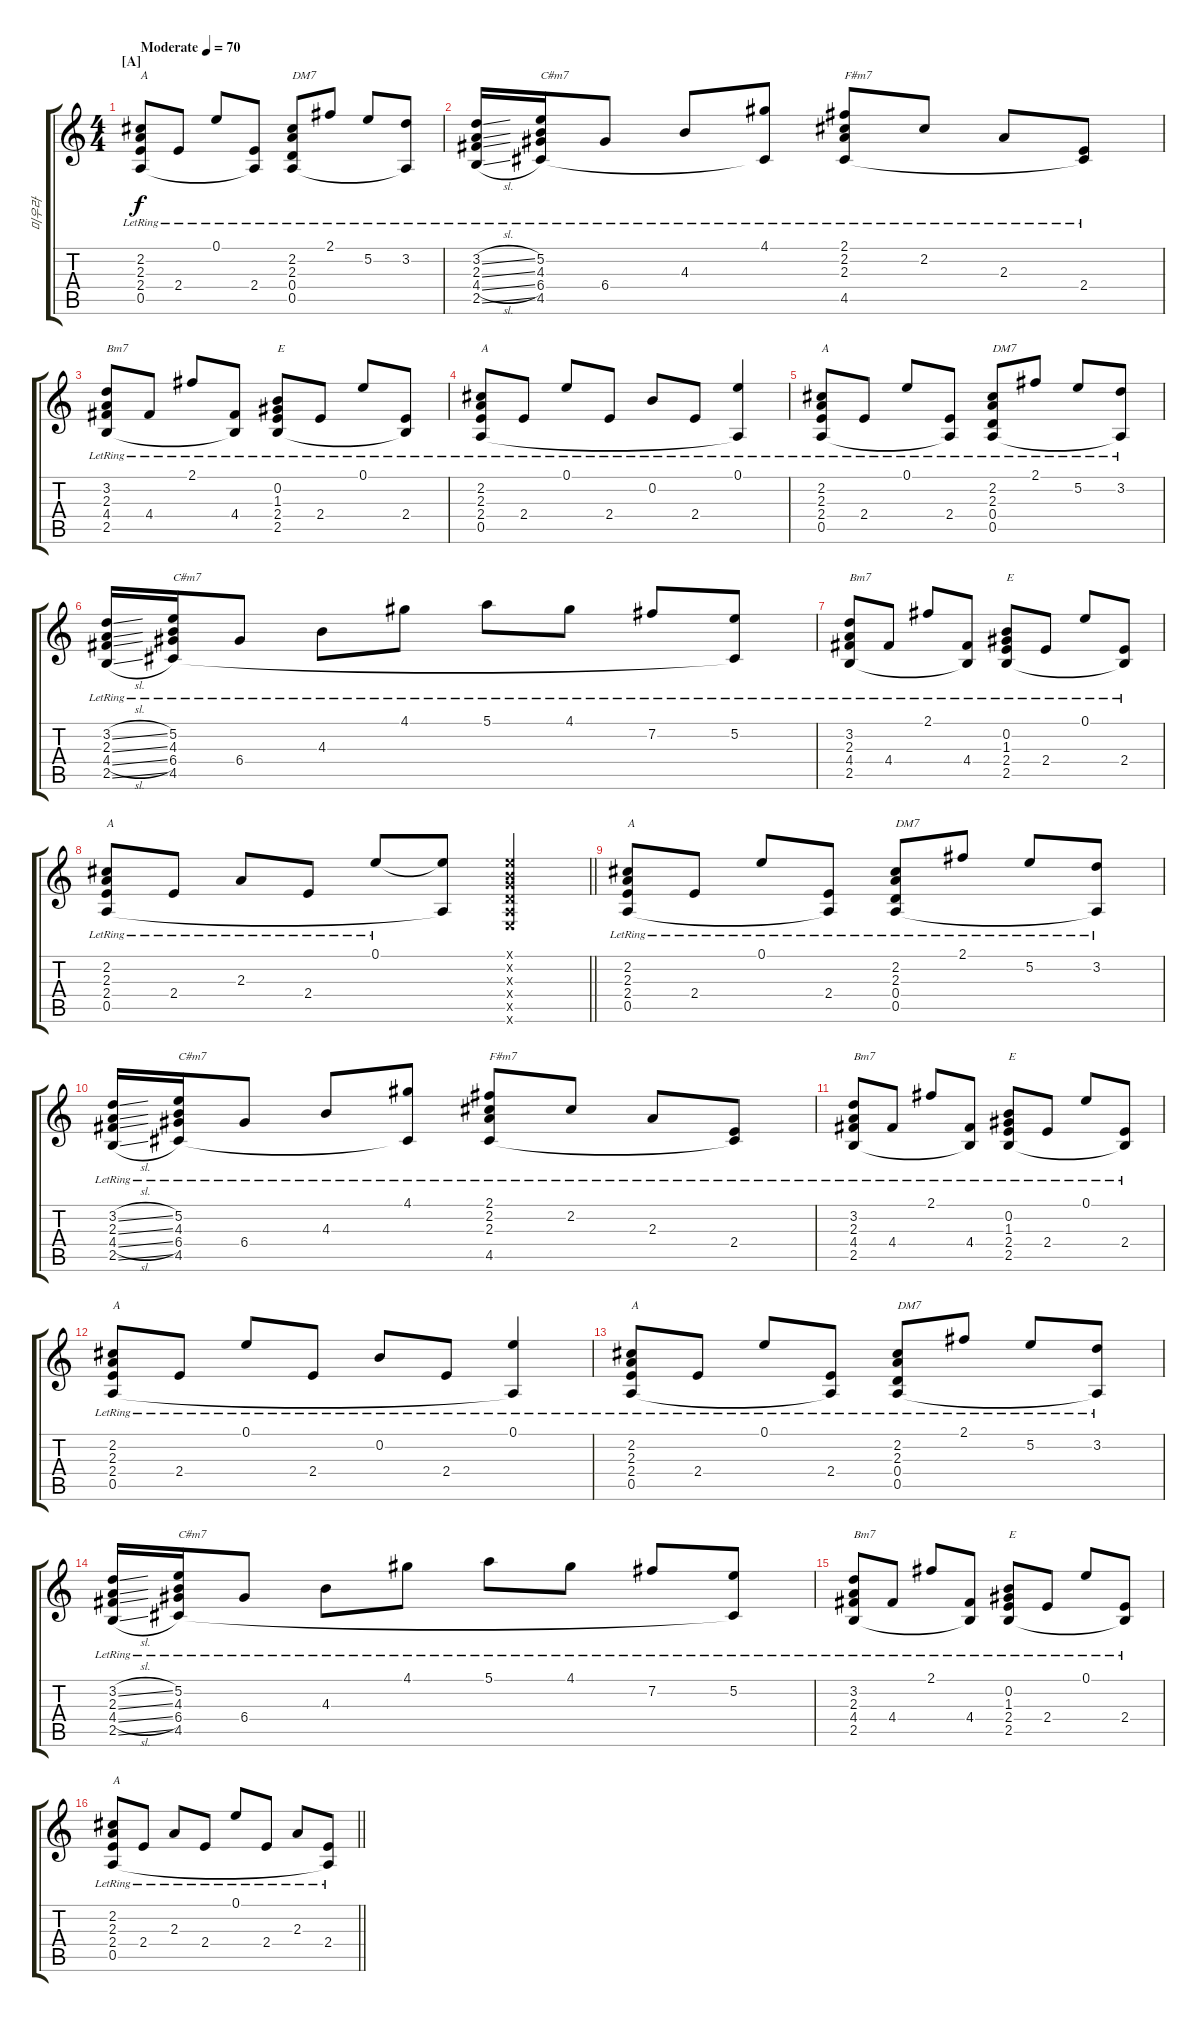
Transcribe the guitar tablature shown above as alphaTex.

\track ("미우라" "미우라") {instrument acousticguitarsteel}
\staff {score tabs}
\tuning (E4 B3 G3 D3 A2 E2) {hide}
\ts (4 4)
\section ("" "[A]")
\tempo (70 "Moderate")
\clef g2
\ks c
(2.2{lr} 2.3{lr} 2.4{lr} 0.5{lr}).8{txt "A" dy f instrument acousticguitarsteel} 2.4{lr}.8 0.1{lr}.8 (2.4{lr} 0.5{t}).8 (2.2{lr} 2.3{lr} 0.4{lr} 0.5{lr}).8{txt "DM7"} 2.1{lr}.8 5.2{lr}.8 (3.2{lr} 0.5{t}).8 |
(3.2{sl lr} 2.3{sl lr} 4.4{sl lr} 2.5{sl lr}).16 (5.2{lr} 4.3{lr} 6.4{lr} 4.5{lr}).16{txt "C#m7"} 6.4{lr}.8 4.3{lr}.8 (4.1{lr} 4.5{t}).8 (2.1{lr} 2.2{lr} 2.3{lr} 4.5{lr}).8{txt "F#m7"} 2.2{lr}.8 2.3{lr}.8 (2.4{lr} 4.5{t}).8 |
(3.2{lr} 2.3{lr} 4.4{lr} 2.5{lr}).8{txt "Bm7"} 4.4{lr}.8 2.1{lr}.8 (4.4{lr} 2.5{t}).8 (0.2{lr} 1.3{lr} 2.4{lr} 2.5{lr}).8{txt "E"} 2.4{lr}.8 0.1{lr}.8 (2.4{lr} 2.5{t}).8 |
(2.2{lr} 2.3{lr} 2.4{lr} 0.5{lr}).8{txt "A"} 2.4{lr}.8 0.1{lr}.8 2.4{lr}.8 0.2{lr}.8 2.4{lr}.8 (0.1{lr} 0.5{t}).4 |
(2.2{lr} 2.3{lr} 2.4{lr} 0.5{lr}).8{txt "A"} 2.4{lr}.8 0.1{lr}.8 (2.4{lr} 0.5{t}).8 (2.2{lr} 2.3{lr} 0.4{lr} 0.5{lr}).8{txt "DM7"} 2.1{lr}.8 5.2{lr}.8 (3.2{lr} 0.5{t}).8 |
(3.2{sl lr} 2.3{sl lr} 4.4{sl lr} 2.5{sl lr}).16 (5.2{lr} 4.3{lr} 6.4{lr} 4.5{lr}).16{txt "C#m7"} 6.4{lr}.8 4.3{lr}.8 4.1{lr}.8 5.1{lr}.8 4.1{lr}.8 7.2{lr}.8 (5.2{lr} 4.5{t}).8 |
(3.2{lr} 2.3{lr} 4.4{lr} 2.5{lr}).8{txt "Bm7"} 4.4{lr}.8 2.1{lr}.8 (4.4{lr} 2.5{t}).8 (0.2{lr} 1.3{lr} 2.4{lr} 2.5{lr}).8{txt "E"} 2.4{lr}.8 0.1{lr}.8 (2.4{lr} 2.5{t}).8 |
\barLineRight lightlight
(2.2{lr} 2.3{lr} 2.4{lr} 0.5{lr}).8{txt "A"} 2.4{lr}.8 2.3{lr}.8 2.4{lr}.8 0.1{lr}.8 (0.1{t} 0.5{t}).8 (0.1{x} 0.2{x} 0.3{x} 0.4{x} 0.5{x} 0.6{x}).4 |
(2.2{lr} 2.3{lr} 2.4{lr} 0.5{lr}).8{txt "A"} 2.4{lr}.8 0.1{lr}.8 (2.4{lr} 0.5{t}).8 (2.2{lr} 2.3{lr} 0.4{lr} 0.5{lr}).8{txt "DM7"} 2.1{lr}.8 5.2{lr}.8 (3.2{lr} 0.5{t}).8 |
(3.2{sl lr} 2.3{sl lr} 4.4{sl lr} 2.5{sl lr}).16 (5.2{lr} 4.3{lr} 6.4{lr} 4.5{lr}).16{txt "C#m7"} 6.4{lr}.8 4.3{lr}.8 (4.1{lr} 4.5{t}).8 (2.1{lr} 2.2{lr} 2.3{lr} 4.5{lr}).8{txt "F#m7"} 2.2{lr}.8 2.3{lr}.8 (2.4{lr} 4.5{t}).8 |
(3.2{lr} 2.3{lr} 4.4{lr} 2.5{lr}).8{txt "Bm7"} 4.4{lr}.8 2.1{lr}.8 (4.4{lr} 2.5{t}).8 (0.2{lr} 1.3{lr} 2.4{lr} 2.5{lr}).8{txt "E"} 2.4{lr}.8 0.1{lr}.8 (2.4{lr} 2.5{t}).8 |
(2.2{lr} 2.3{lr} 2.4{lr} 0.5{lr}).8{txt "A"} 2.4{lr}.8 0.1{lr}.8 2.4{lr}.8 0.2{lr}.8 2.4{lr}.8 (0.1{lr} 0.5{t}).4 |
(2.2{lr} 2.3{lr} 2.4{lr} 0.5{lr}).8{txt "A"} 2.4{lr}.8 0.1{lr}.8 (2.4{lr} 0.5{t}).8 (2.2{lr} 2.3{lr} 0.4{lr} 0.5{lr}).8{txt "DM7"} 2.1{lr}.8 5.2{lr}.8 (3.2{lr} 0.5{t}).8 |
(3.2{sl lr} 2.3{sl lr} 4.4{sl lr} 2.5{sl lr}).16 (5.2{lr} 4.3{lr} 6.4{lr} 4.5{lr}).16{txt "C#m7"} 6.4{lr}.8 4.3{lr}.8 4.1{lr}.8 5.1{lr}.8 4.1{lr}.8 7.2{lr}.8 (5.2{lr} 4.5{t}).8 |
(3.2{lr} 2.3{lr} 4.4{lr} 2.5{lr}).8{txt "Bm7"} 4.4{lr}.8 2.1{lr}.8 (4.4{lr} 2.5{t}).8 (0.2{lr} 1.3{lr} 2.4{lr} 2.5{lr}).8{txt "E"} 2.4{lr}.8 0.1{lr}.8 (2.4{lr} 2.5{t}).8 |
\barLineRight lightlight
(2.2{lr} 2.3{lr} 2.4{lr} 0.5{lr}).8{txt "A"} 2.4{lr}.8 2.3{lr}.8 2.4{lr}.8 0.1{lr}.8 2.4{lr}.8 2.3{lr}.8 (2.4{lr} 0.5{t}).8
